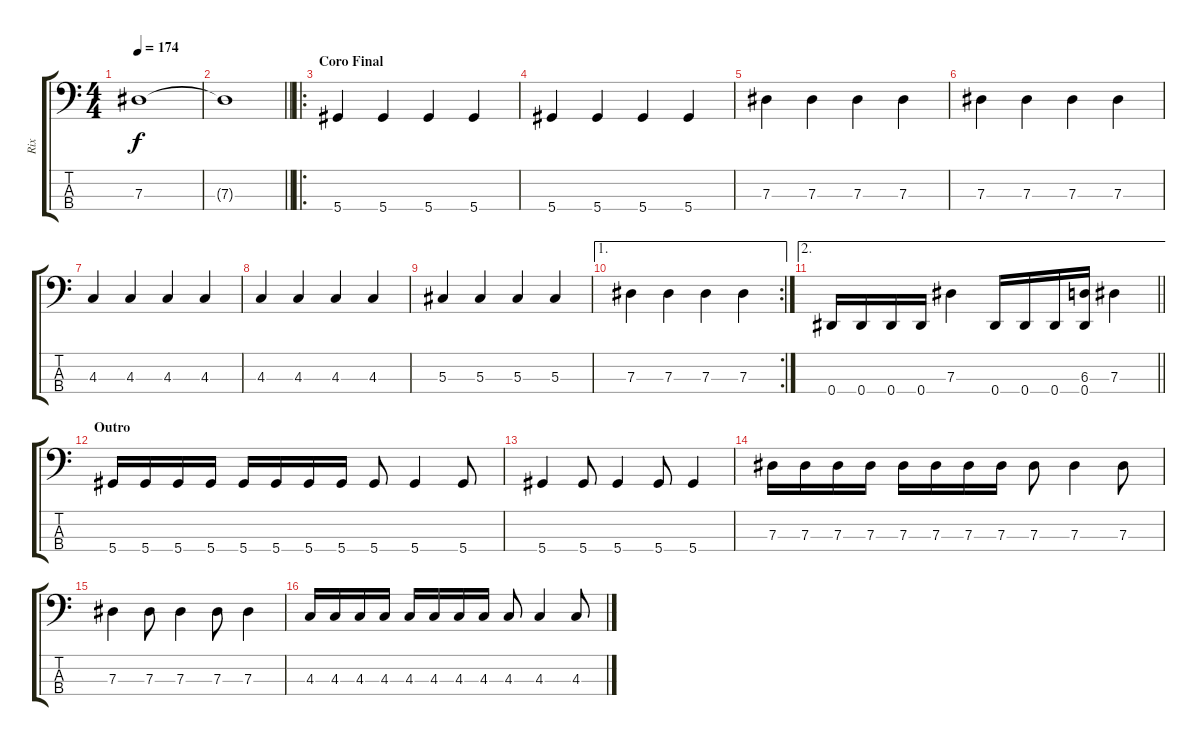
\track ("Rix" "Rix") {instrument electricbasspick}
\staff {score tabs}
\tuning (Gb2 Db2 Ab1 Eb1) {hide}
\ts (4 4)
\tempo 174
\clef f4
\ks c
7.3.1{dy f} |
\barLineRight lightlight
7.3{t}.1 |
\ro
\section ("" "Coro Final")
5.4.4 5.4.4 5.4.4 5.4.4 |
5.4.4 5.4.4 5.4.4 5.4.4 |
7.3.4 7.3.4 7.3.4 7.3.4 |
7.3.4 7.3.4 7.3.4 7.3.4 |
4.3.4 4.3.4 4.3.4 4.3.4 |
4.3.4 4.3.4 4.3.4 4.3.4 |
5.3.4 5.3.4 5.3.4 5.3.4 |
\ae 1
\rc 2
7.3.4 7.3.4 7.3.4 7.3.4 |
\ae 2
\barLineRight lightlight
0.4.16 0.4.16 0.4.16 0.4.16 7.3.4 0.4.16 0.4.16 0.4.16 (6.3 0.4).16 7.3.4 |
\section ("" "Outro")
5.4.16 5.4.16 5.4.16 5.4.16 5.4.16 5.4.16 5.4.16 5.4.16 5.4.8 5.4.4 5.4.8 |
5.4.4 5.4.8 5.4.4 5.4.8 5.4.4 |
7.3.16 7.3.16 7.3.16 7.3.16 7.3.16 7.3.16 7.3.16 7.3.16 7.3.8 7.3.4 7.3.8 |
7.3.4 7.3.8 7.3.4 7.3.8 7.3.4 |
4.3.16 4.3.16 4.3.16 4.3.16 4.3.16 4.3.16 4.3.16 4.3.16 4.3.8 4.3.4 4.3.8
